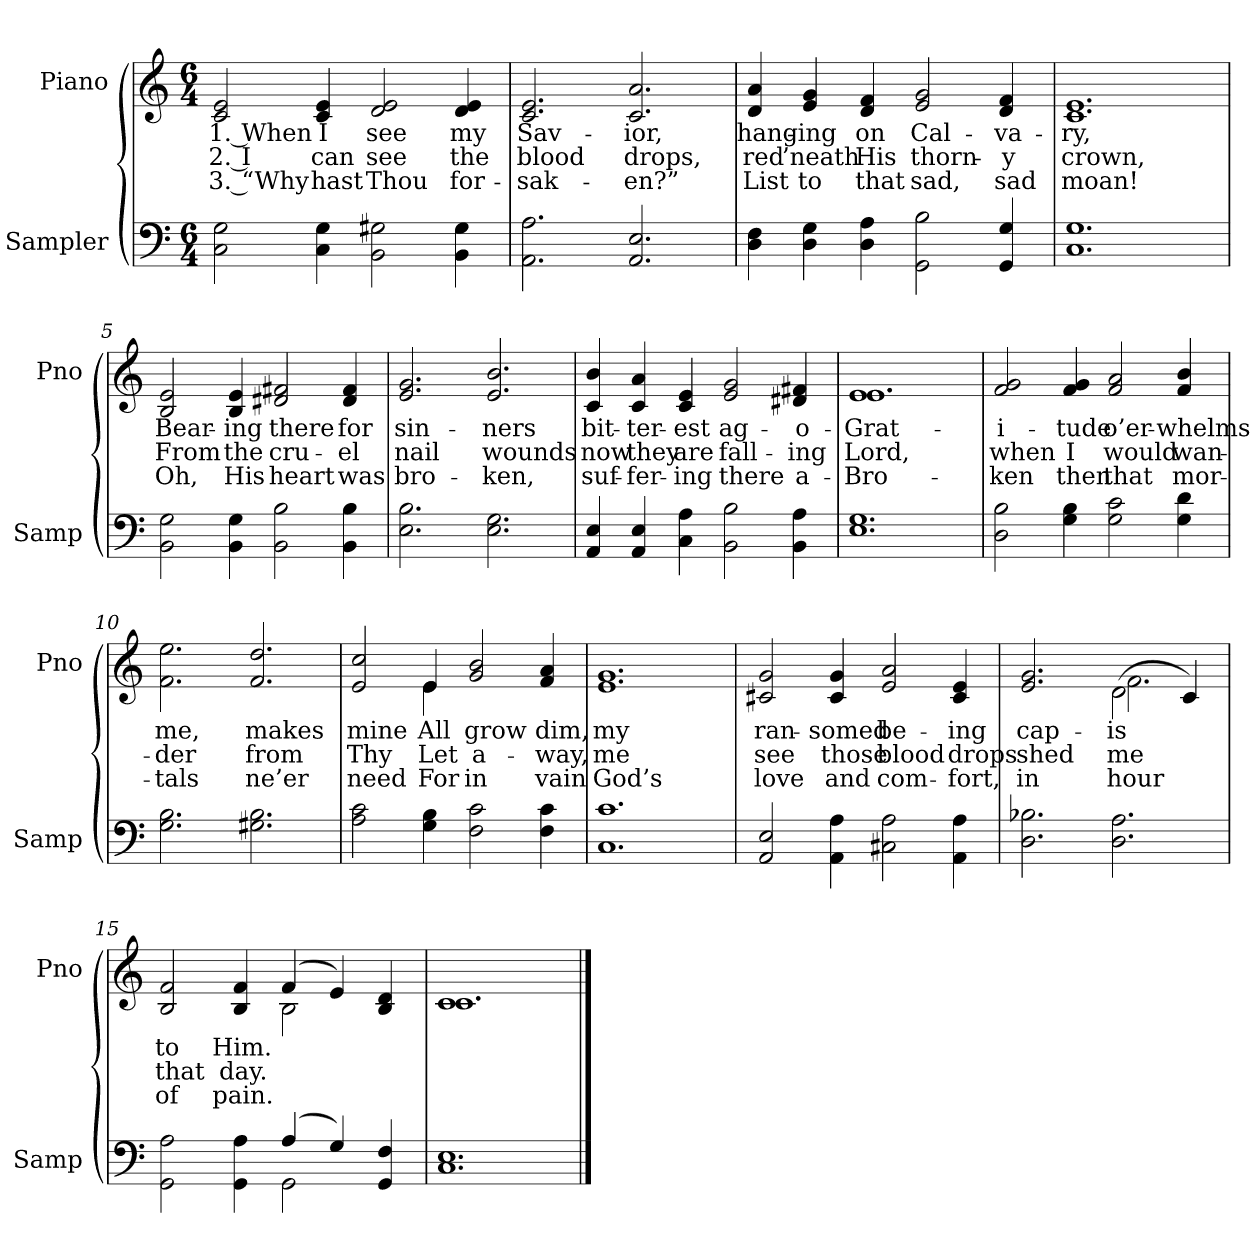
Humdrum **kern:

**kern	**kern	**text	**text	**text
*part2	*part1	*part1	*part1	*part1
*staff2	*staff1	*staff1	*staff1	*staff1
*I"Sampler	*I"Piano	*	*	*
*I'Samp	*I'Pno	*	*	*
*clefF4	*clefG2	*	*	*
*M6/4	*M6/4	*	*	*
=1	=1	=1	=1	=1
2C 2G	2c 2e	1. When	2. I	3. “Why
4C 4G	4c 4e	I	can	hast
2BB 2G#X	2d 2e	see	see	Thou
4BB 4G#	4d 4e	my	the	for-
=2	=2	=2	=2	=2
2.AA 2.A	2.c 2.e	Sav-	blood	-sak-
2.AA 2.E	2.c 2.a	-ior,	drops,	-en?”
=3	=3	=3	=3	=3
4D 4F	4d 4a	hang-	red	List
4D 4G	4e 4g	-ing	’neath	to
4D 4A	4d 4f	on	His	that
2GG 2B	2e 2g	Cal-	thorn-	sad,
4GG 4G	4d 4f	-va-	-y	sad
=4	=4	=4	=4	=4
1.C 1.G	1.c 1.e	-ry,	crown,	moan!
=5	=5	=5	=5	=5
2BB 2G	2B 2e	Bear-	From	Oh,
4BB 4G	4B 4e	-ing	the	His
2BB 2B	2d#X 2f#X	there	cru-	heart
4BB 4B	4d# 4f#	for	-el	was
=6	=6	=6	=6	=6
2.E 2.B	2.e 2.g	sin-	nail	bro-
2.E 2.G	2.e 2.b	-ners	wounds	-ken,
=7	=7	=7	=7	=7
4AA 4E	4c 4b	bit-	now	suf-
4AA 4E	4c 4a	-ter-	they	-fer-
4C 4A	4c 4e	-est	are	-ing
2BB 2B	2e 2g	ag-	fall-	there
4BB 4A	4d#X 4f#X	-o-	-ing	a-
=8	=8	=8	=8	=8
*	*^	*	*	*
1.E 1.G	1.e/	1.e	Grat-	Lord,	Bro-
*	*v	*v	*	*	*
=9	=9	=9	=9	=9
2D 2B	2f 2g	-i-	when	-ken
4G 4B	4f 4g	-tude	I	then
2G 2c	2f 2a	o’er-	would	that
4G 4d	4f 4b	-whelms	wan-	mor-
=10	=10	=10	=10	=10
2.G 2.B	2.f 2.ee	me,	-der	-tals
2.G#X 2.B	2.f 2.dd	makes	from	ne’er
=11	=11	=11	=11	=11
*	*^	*	*	*
2A 2c	2e 2cc	2ryy	mine	Thy	need
4G 4B	4e/	4e	All	Let	For
2F 2c	2g 2b	2.ryy	grow	a-	in
4F 4c	4f 4a	.	dim,	-way,	vain
*	*v	*v	*	*	*
=12	=12	=12	=12	=12
1.C 1.c	1.e 1.g	my	me	God’s
=13	=13	=13	=13	=13
2AA 2E	2c#X 2g	ran-	see	love
4AA 4A	4c# 4g	-somed	those	and
2C#X 2A	2e 2a	be-	blood	com-
4AA 4A	4c# 4e	-ing	drops	-fort,
=14	=14	=14	=14	=14
*	*^	*	*	*
2.D 2.B-X	2.e 2.g	2.ryy	cap-	shed	in
2.D 2.A	(2d\	2.f	is	me	hour
.	4c)	.	.	.	.
=15	=15	=15	=15	=15	=15
*^	*	*	*	*	*
2GG 2A	2.ryy	2B 2f	2.ryy	to	that	of
4GG 4A	.	4B 4f	.	Him.	day.	pain.
(4A/	2GG	(4f/	2B	.	.	.
4G/)	.	4e/)	.	.	.	.
4GG 4F	4ryy	4B 4d	4ryy	.	.	.
*v	*v	*	*	*	*	*
=16	=16	=16	=16	=16	=16
1.C 1.E	1.c/	1.c	.	.	.
*	*v	*v	*	*	*
==	==	==	==	==
*-	*-	*-	*-	*-
